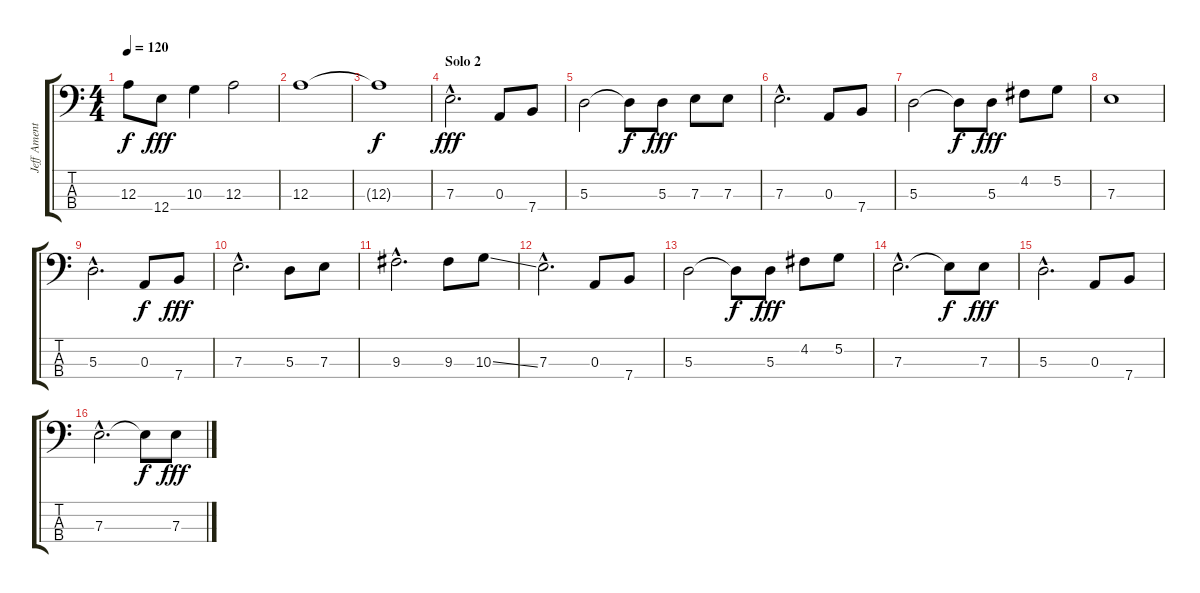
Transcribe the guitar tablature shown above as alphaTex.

\track ("Jeff Ament" "Jeff Ament") {instrument electricbassfinger}
\staff {score tabs}
\tuning (G2 D2 A1 E1) {hide}
\ts (4 4)
\tempo 120
\clef f4
\ks c
12.3{t}.8{dy f} 12.4.8{dy fff} 10.3.4 12.3.2 |
12.3.1 |
12.3{t}.1{dy f} |
\section ("" "Solo 2")
7.3{hac}.2{d dy fff} 0.3.8 7.4.8 |
5.3.2 5.3{t}.8{dy f} 5.3.8{dy fff} 7.3.8 7.3.8 |
7.3{hac}.2{d} 0.3.8 7.4.8 |
5.3.2 5.3{t}.8{dy f} 5.3.8{dy fff} 4.2.8 5.2.8 |
7.3.1 |
5.3{hac}.2{d} 0.3.8{dy f} 7.4.8{dy fff} |
7.3{hac}.2{d} 5.3.8 7.3.8 |
9.3{hac}.2{d} 9.3.8 10.3{ss}.8 |
7.3{hac}.2{d} 0.3.8 7.4.8 |
5.3.2 5.3{t}.8{dy f} 5.3.8{dy fff} 4.2.8 5.2.8 |
7.3{hac}.2{d} 7.3{t}.8{dy f} 7.3.8{dy fff} |
5.3{hac}.2{d} 0.3.8 7.4.8 |
7.3{hac}.2{d} 7.3{t}.8{dy f} 7.3.8{dy fff}
